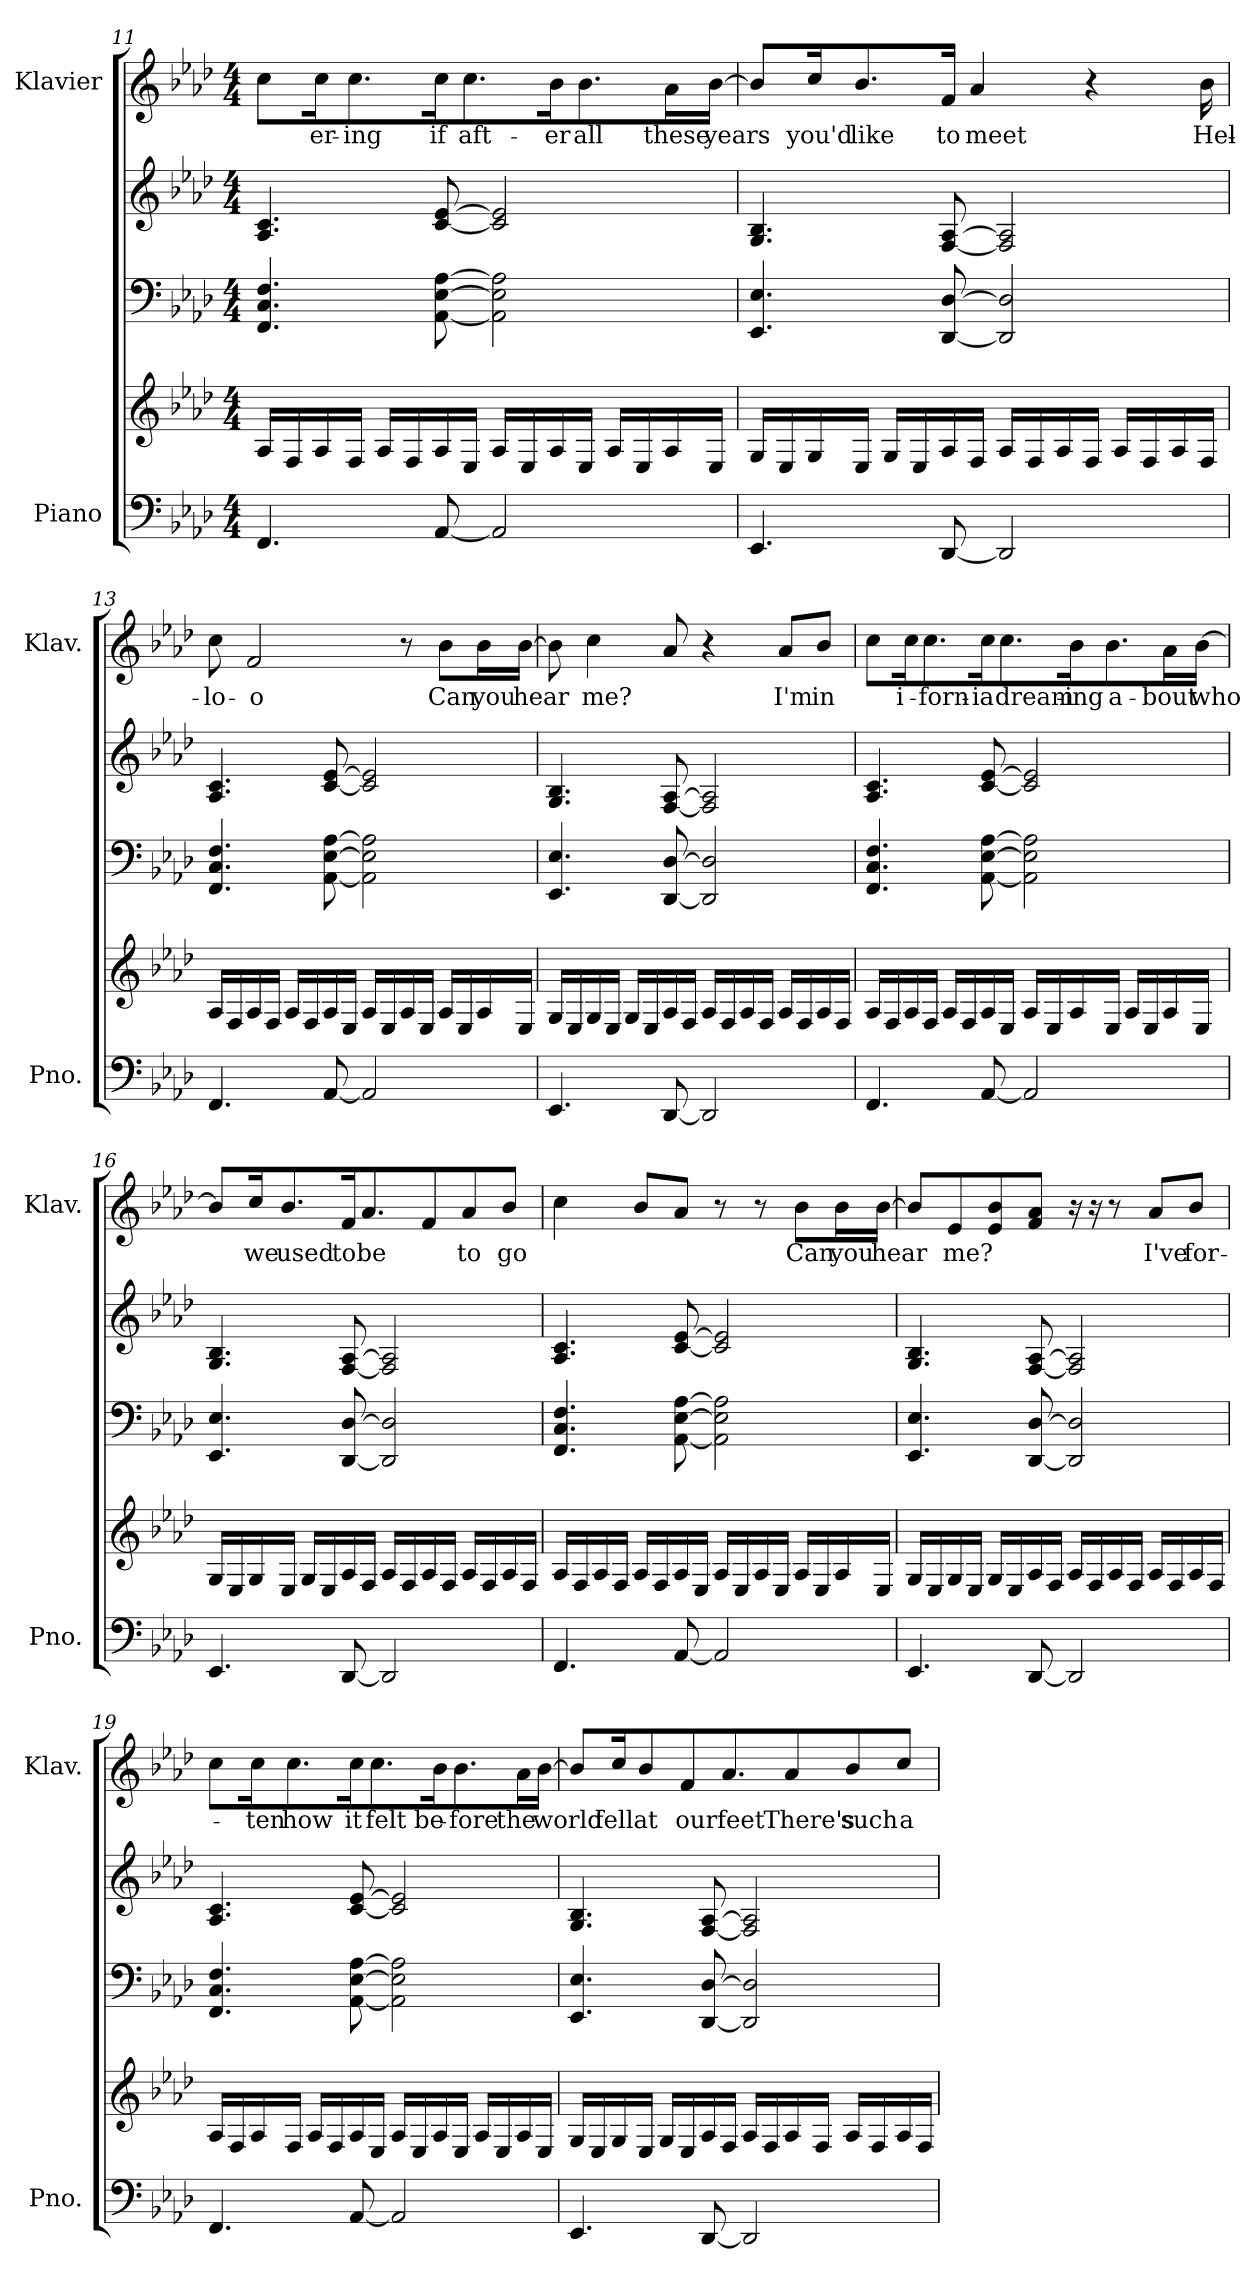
**kern	**kern	**kern	**kern	**kern	**text
*part2	*part2	*part2	*part2	*part1	*part1
*staff5	*staff4	*staff3	*staff2	*staff1	*staff1
*I"Piano	*	*	*	*I"Klavier	*
*I'Pno.	*	*	*	*I'Klav.	*
!!LO:LB:g=z
*clefF4	*clefG2	*clefF4	*clefG2	*clefG2	*
*k[b-e-a-d-]	*k[b-e-a-d-]	*k[b-e-a-d-]	*k[b-e-a-d-]	*k[b-e-a-d-]	*
*M4/4	*M4/4	*M4/4	*M4/4	*M4/4	*
=11	=11	=11	=11	=11	=11
4.FF/	16A-/LL	4.FF/ 4.C/ 4.F/	4.A-/ 4.c/	8cc\L	.
.	16F/	.	.	.	.
!	!	!	!	!	!LO:LY:b
.	16A-/	.	.	16cc\K	-er-
!	!	!	!	!	!LO:LY:b
.	16F/JJ	.	.	8.cc\	-ing
.	16A-/LL	.	.	.	.
.	16F/	.	.	.	.
!	!	!	!	!	!LO:LY:b
[8AA-/	16A-/	[8AA-\ [8E-\ [8A-\	[8c/ [8e-/	16cc\K	if
!	!	!	!	!	!LO:LY:b
.	16E-/JJ	.	.	8.cc\	aft-
2AA-/]	16A-/LL	2AA-\] 2E-\] 2A-\]	2c/] 2e-/]	.	.
.	16E-/	.	.	.	.
!	!	!	!	!	!LO:LY:b
.	16A-/	.	.	16b-\K	-er
!	!	!	!	!	!LO:LY:b
.	16E-/JJ	.	.	8.b-\	all
.	16A-/LL	.	.	.	.
.	16E-/	.	.	.	.
!	!	!	!	!	!LO:LY:b
.	16A-/	.	.	16a-\L	these
!	!	!	!	!	!LO:LY:b
.	16E-/JJ	.	.	[16b-\JJ	years
=12	=12	=12	=12	=12	=12
4.EE-/	16G/LL	4.EE-/ 4.E-/	4.G/ 4.B-/	8b-/L]	.
.	16E-/	.	.	.	.
!	!	!	!	!	!LO:LY:b
.	16G/	.	.	16cc/K	you'd
!	!	!	!	!	!LO:LY:b
.	16E-/JJ	.	.	8.b-/	like
.	16G/LL	.	.	.	.
.	16E-/	.	.	.	.
!	!	!	!	!	!LO:LY:b
[8DD-/	16A-/	[8DD-/ [8D-/	[8F/ [8A-/	16f/Jk	to
!	!	!	!	!	!LO:LY:b
.	16F/JJ	.	.	4a-/	meet
2DD-/]	16A-/LL	2DD-/] 2D-/]	2F/] 2A-/]	.	.
.	16F/	.	.	.	.
.	16A-/	.	.	.	.
.	16F/JJ	.	.	4r	.
.	16A-/LL	.	.	.	.
.	16F/	.	.	.	.
.	16A-/	.	.	.	.
!	!	!	!	!	!LO:LY:b
.	16F/JJ	.	.	16b-\	Hel-
!!LO:PB:g=z
=13	=13	=13	=13	=13	=13
!	!	!	!	!	!LO:LY:b
4.FF/	16A-/LL	4.FF/ 4.C/ 4.F/	4.A-/ 4.c/	8cc\	-lo-
.	16F/	.	.	.	.
!	!	!	!	!	!LO:LY:b
.	16A-/	.	.	2f/	-o
.	16F/JJ	.	.	.	.
.	16A-/LL	.	.	.	.
.	16F/	.	.	.	.
[8AA-/	16A-/	[8AA-\ [8E-\ [8A-\	[8c/ [8e-/	.	.
.	16E-/JJ	.	.	.	.
2AA-/]	16A-/LL	2AA-\] 2E-\] 2A-\]	2c/] 2e-/]	.	.
.	16E-/	.	.	.	.
.	16A-/	.	.	8r	.
.	16E-/JJ	.	.	.	.
!	!	!	!	!	!LO:LY:b
.	16A-/LL	.	.	8b-\L	Can
.	16E-/	.	.	.	.
!	!	!	!	!	!LO:LY:b
.	16A-/	.	.	16b-\L	you
!	!	!	!	!	!LO:LY:b
.	16E-/JJ	.	.	[16b-\JJ	hear
=14	=14	=14	=14	=14	=14
4.EE-/	16G/LL	4.EE-/ 4.E-/	4.G/ 4.B-/	8b-\]	.
.	16E-/	.	.	.	.
!	!	!	!	!	!LO:LY:b
.	16G/	.	.	4cc\	me?
.	16E-/JJ	.	.	.	.
.	16G/LL	.	.	.	.
.	16E-/	.	.	.	.
[8DD-/	16A-/	[8DD-/ [8D-/	[8F/ [8A-/	8a-/	.
.	16F/JJ	.	.	.	.
2DD-/]	16A-/LL	2DD-/] 2D-/]	2F/] 2A-/]	4r	.
.	16F/	.	.	.	.
.	16A-/	.	.	.	.
.	16F/JJ	.	.	.	.
!	!	!	!	!	!LO:LY:b
.	16A-/LL	.	.	8a-/L	I'm
.	16F/	.	.	.	.
!	!	!	!	!	!LO:LY:b
.	16A-/	.	.	8b-/J	in
.	16F/JJ	.	.	.	.
!!LO:LB:g=z
=15	=15	=15	=15	=15	=15
4.FF/	16A-/LL	4.FF/ 4.C/ 4.F/	4.A-/ 4.c/	8cc\L	.
.	16F/	.	.	.	.
!	!	!	!	!	!LO:LY:b
.	16A-/	.	.	16cc\K	-i-
!	!	!	!	!	!LO:LY:b
.	16F/JJ	.	.	8.cc\	-forn-
.	16A-/LL	.	.	.	.
.	16F/	.	.	.	.
!	!	!	!	!	!LO:LY:b
[8AA-/	16A-/	[8AA-\ [8E-\ [8A-\	[8c/ [8e-/	16cc\K	-ia
!	!	!	!	!	!LO:LY:b
.	16E-/JJ	.	.	8.cc\	dream-
2AA-/]	16A-/LL	2AA-\] 2E-\] 2A-\]	2c/] 2e-/]	.	.
.	16E-/	.	.	.	.
!	!	!	!	!	!LO:LY:b
.	16A-/	.	.	16b-\K	-ing
!	!	!	!	!	!LO:LY:b
.	16E-/JJ	.	.	8.b-\	a-
.	16A-/LL	.	.	.	.
.	16E-/	.	.	.	.
!	!	!	!	!	!LO:LY:b
.	16A-/	.	.	16a-\L	-bout
!	!	!	!	!	!LO:LY:b
.	16E-/JJ	.	.	[16b-\JJ	who
=16	=16	=16	=16	=16	=16
4.EE-/	16G/LL	4.EE-/ 4.E-/	4.G/ 4.B-/	8b-/L]	.
.	16E-/	.	.	.	.
!	!	!	!	!	!LO:LY:b
.	16G/	.	.	16cc/K	we
!	!	!	!	!	!LO:LY:b
.	16E-/JJ	.	.	8.b-/	used
.	16G/LL	.	.	.	.
.	16E-/	.	.	.	.
!	!	!	!	!	!LO:LY:b
[8DD-/	16A-/	[8DD-/ [8D-/	[8F/ [8A-/	16f/K	to
!	!	!	!	!	!LO:LY:b
.	16F/JJ	.	.	8.a-/	be
2DD-/]	16A-/LL	2DD-/] 2D-/]	2F/] 2A-/]	.	.
.	16F/	.	.	.	.
.	16A-/	.	.	8f/	.
.	16F/JJ	.	.	.	.
!	!	!	!	!	!LO:LY:b
.	16A-/LL	.	.	8a-/	to
.	16F/	.	.	.	.
!	!	!	!	!	!LO:LY:b
.	16A-/	.	.	8b-/J	go
.	16F/JJ	.	.	.	.
!!LO:PB:g=z
=17	=17	=17	=17	=17	=17
4.FF/	16A-/LL	4.FF/ 4.C/ 4.F/	4.A-/ 4.c/	4cc\	.
.	16F/	.	.	.	.
.	16A-/	.	.	.	.
.	16F/JJ	.	.	.	.
.	16A-/LL	.	.	8b-/L	.
.	16F/	.	.	.	.
[8AA-/	16A-/	[8AA-\ [8E-\ [8A-\	[8c/ [8e-/	8a-/J	.
.	16E-/JJ	.	.	.	.
2AA-/]	16A-/LL	2AA-\] 2E-\] 2A-\]	2c/] 2e-/]	8r	.
.	16E-/	.	.	.	.
.	16A-/	.	.	8r	.
.	16E-/JJ	.	.	.	.
!	!	!	!	!	!LO:LY:b
.	16A-/LL	.	.	8b-\L	Can
.	16E-/	.	.	.	.
!	!	!	!	!	!LO:LY:b
.	16A-/	.	.	16b-\L	you
!	!	!	!	!	!LO:LY:b
.	16E-/JJ	.	.	[16b-\JJ	hear
=18	=18	=18	=18	=18	=18
4.EE-/	16G/LL	4.EE-/ 4.E-/	4.G/ 4.B-/	8b-/L]	.
.	16E-/	.	.	.	.
!	!	!	!	!	!LO:LY:b
.	16G/	.	.	8e-/	me?
.	16E-/JJ	.	.	.	.
.	16G/LL	.	.	8e-/ 8b-/	.
.	16E-/	.	.	.	.
[8DD-/	16A-/	[8DD-/ [8D-/	[8F/ [8A-/	8f/ 8a-/J	.
.	16F/JJ	.	.	.	.
2DD-/]	16A-/LL	2DD-/] 2D-/]	2F/] 2A-/]	16r	.
.	16F/	.	.	16r	.
.	16A-/	.	.	8r	.
.	16F/JJ	.	.	.	.
!	!	!	!	!	!LO:LY:b
.	16A-/LL	.	.	8a-/L	I've
.	16F/	.	.	.	.
!	!	!	!	!	!LO:LY:b
.	16A-/	.	.	8b-/J	for-
.	16F/JJ	.	.	.	.
!!LO:LB:g=z
=19	=19	=19	=19	=19	=19
4.FF/	16A-/LL	4.FF/ 4.C/ 4.F/	4.A-/ 4.c/	8cc\L	.
.	16F/	.	.	.	.
!	!	!	!	!	!LO:LY:b
.	16A-/	.	.	16cc\K	-ten
!	!	!	!	!	!LO:LY:b
.	16F/JJ	.	.	8.cc\	how
.	16A-/LL	.	.	.	.
.	16F/	.	.	.	.
!	!	!	!	!	!LO:LY:b
[8AA-/	16A-/	[8AA-\ [8E-\ [8A-\	[8c/ [8e-/	16cc\K	it
!	!	!	!	!	!LO:LY:b
.	16E-/JJ	.	.	8.cc\	felt
2AA-/]	16A-/LL	2AA-\] 2E-\] 2A-\]	2c/] 2e-/]	.	.
.	16E-/	.	.	.	.
!	!	!	!	!	!LO:LY:b
.	16A-/	.	.	16b-\K	be-
!	!	!	!	!	!LO:LY:b
.	16E-/JJ	.	.	8.b-\	-fore
.	16A-/LL	.	.	.	.
.	16E-/	.	.	.	.
!	!	!	!	!	!LO:LY:b
.	16A-/	.	.	16a-\L	the
!	!	!	!	!	!LO:LY:b
.	16E-/JJ	.	.	[16b-\JJ	world
=20	=20	=20	=20	=20	=20
4.EE-/	16G/LL	4.EE-/ 4.E-/	4.G/ 4.B-/	8b-/L]	.
.	16E-/	.	.	.	.
!	!	!	!	!	!LO:LY:b
.	16G/	.	.	16cc/K	fell
!	!	!	!	!	!LO:LY:b
.	16E-/JJ	.	.	8b-/	at
.	16G/LL	.	.	.	.
!	!	!	!	!	!LO:LY:b
.	16E-/	.	.	8f/	our
[8DD-/	16A-/	[8DD-/ [8D-/	[8F/ [8A-/	.	.
!	!	!	!	!	!LO:LY:b
.	16F/JJ	.	.	8.a-/	feet
2DD-/]	16A-/LL	2DD-/] 2D-/]	2F/] 2A-/]	.	.
.	16F/	.	.	.	.
!	!	!	!	!	!LO:LY:b
.	16A-/	.	.	8a-/	There's
.	16F/JJ	.	.	.	.
!	!	!	!	!	!LO:LY:b
.	16A-/LL	.	.	8b-/	such
.	16F/	.	.	.	.
!	!	!	!	!	!LO:LY:b
.	16A-/	.	.	8cc/J	a
.	16F/JJ	.	.	.	.
=	=	=	=	=	=
*-	*-	*-	*-	*-	*-
